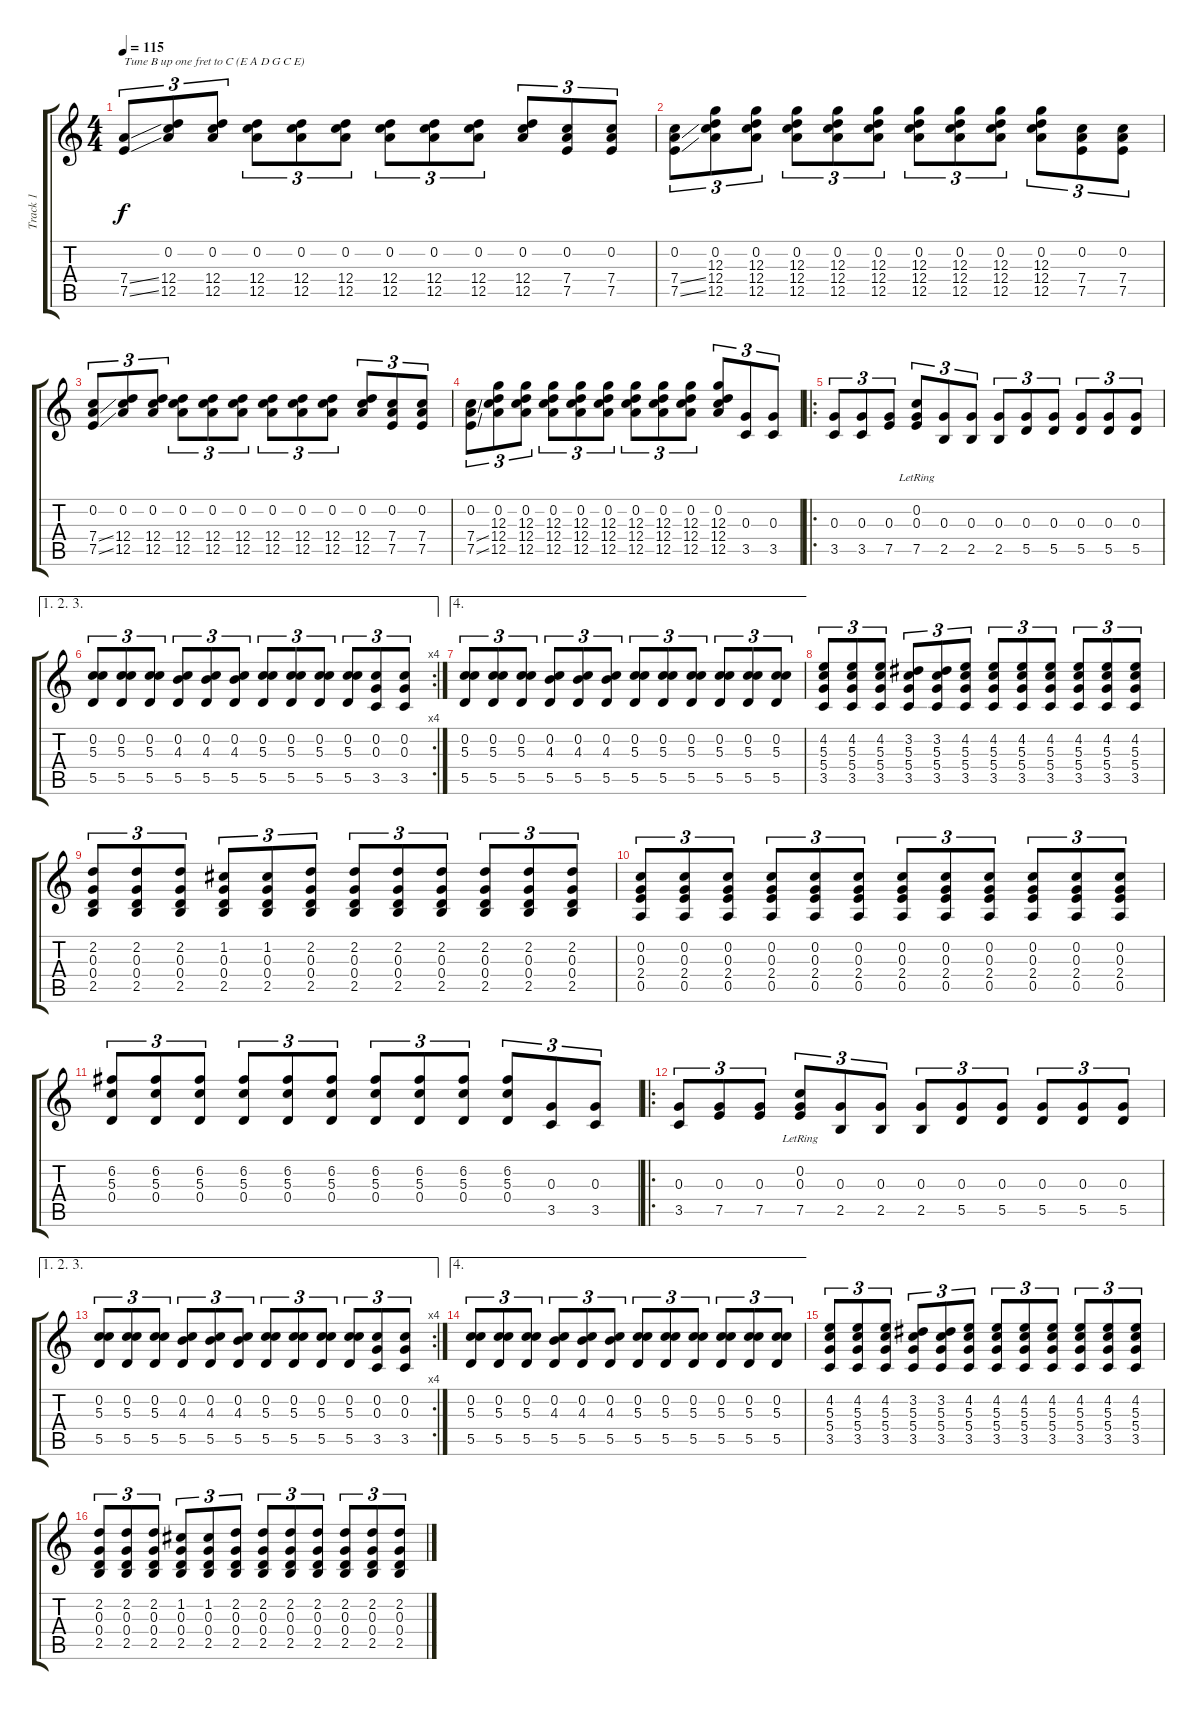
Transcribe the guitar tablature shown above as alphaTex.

\track ("Track 1" "Track 1") {instrument acousticguitarsteel}
\staff {score tabs}
\tuning (E4 C4 G3 D3 A2 E2) {hide}
\ts (4 4)
\tempo 115
\clef g2
\ks c
(7.4{ss} 7.5{ss}).8{tu (3 2) txt "Tune B up one fret to C (E A D G C E)" dy f instrument acousticguitarsteel} (0.2 12.4 12.5).8{tu (3 2)} (0.2 12.4 12.5).8{tu (3 2)} (0.2 12.4 12.5).8{tu (3 2)} (0.2 12.4 12.5).8{tu (3 2)} (0.2 12.4 12.5).8{tu (3 2)} (0.2 12.4 12.5).8{tu (3 2)} (0.2 12.4 12.5).8{tu (3 2)} (0.2 12.4 12.5).8{tu (3 2)} (0.2 12.4 12.5).8{tu (3 2)} (0.2 7.4 7.5).8{tu (3 2)} (0.2 7.4 7.5).8{tu (3 2)} |
(0.2 7.4{ss} 7.5{ss}).8{tu (3 2)} (0.2 12.3 12.4 12.5).8{tu (3 2)} (0.2 12.3 12.4 12.5).8{tu (3 2)} (0.2 12.3 12.4 12.5).8{tu (3 2)} (0.2 12.3 12.4 12.5).8{tu (3 2)} (0.2 12.3 12.4 12.5).8{tu (3 2)} (0.2 12.3 12.4 12.5).8{tu (3 2)} (0.2 12.3 12.4 12.5).8{tu (3 2)} (0.2 12.3 12.4 12.5).8{tu (3 2)} (0.2 12.3 12.4 12.5).8{tu (3 2)} (0.2 7.4 7.5).8{tu (3 2)} (0.2 7.4 7.5).8{tu (3 2)} |
(0.2 7.4{ss} 7.5{ss}).8{tu (3 2)} (0.2 12.4 12.5).8{tu (3 2)} (0.2 12.4 12.5).8{tu (3 2)} (0.2 12.4 12.5).8{tu (3 2)} (0.2 12.4 12.5).8{tu (3 2)} (0.2 12.4 12.5).8{tu (3 2)} (0.2 12.4 12.5).8{tu (3 2)} (0.2 12.4 12.5).8{tu (3 2)} (0.2 12.4 12.5).8{tu (3 2)} (0.2 12.4 12.5).8{tu (3 2)} (0.2 7.4 7.5).8{tu (3 2)} (0.2 7.4 7.5).8{tu (3 2)} |
(0.2 7.4{ss} 7.5{ss}).8{tu (3 2)} (0.2 12.3 12.4 12.5).8{tu (3 2)} (0.2 12.3 12.4 12.5).8{tu (3 2)} (0.2 12.3 12.4 12.5).8{tu (3 2)} (0.2 12.3 12.4 12.5).8{tu (3 2)} (0.2 12.3 12.4 12.5).8{tu (3 2)} (0.2 12.3 12.4 12.5).8{tu (3 2)} (0.2 12.3 12.4 12.5).8{tu (3 2)} (0.2 12.3 12.4 12.5).8{tu (3 2)} (0.2 12.3 12.4 12.5).8{tu (3 2)} (0.3 3.5).8{tu (3 2)} (0.3 3.5).8{tu (3 2)} |
\ro
(0.3 3.5).8{tu (3 2)} (0.3 3.5).8{tu (3 2)} (0.3 7.5).8{tu (3 2)} (0.2{lr} 0.3 7.5).8{tu (3 2)} (0.3 2.5).8{tu (3 2)} (0.3 2.5).8{tu (3 2)} (0.3 2.5).8{tu (3 2)} (0.3 5.5).8{tu (3 2)} (0.3 5.5).8{tu (3 2)} (0.3 5.5).8{tu (3 2)} (0.3 5.5).8{tu (3 2)} (0.3 5.5).8{tu (3 2)} |
\ae (1 2 3)
\rc 4
(0.2 5.3 5.5).8{tu (3 2)} (0.2 5.3 5.5).8{tu (3 2)} (0.2 5.3 5.5).8{tu (3 2)} (0.2 4.3 5.5).8{tu (3 2)} (0.2 4.3 5.5).8{tu (3 2)} (0.2 4.3 5.5).8{tu (3 2)} (0.2 5.3 5.5).8{tu (3 2)} (0.2 5.3 5.5).8{tu (3 2)} (0.2 5.3 5.5).8{tu (3 2)} (0.2 5.3 5.5).8{tu (3 2)} (0.2 0.3 3.5).8{tu (3 2)} (0.2 0.3 3.5).8{tu (3 2)} |
\ae 4
(0.2 5.3 5.5).8{tu (3 2)} (0.2 5.3 5.5).8{tu (3 2)} (0.2 5.3 5.5).8{tu (3 2)} (0.2 4.3 5.5).8{tu (3 2)} (0.2 4.3 5.5).8{tu (3 2)} (0.2 4.3 5.5).8{tu (3 2)} (0.2 5.3 5.5).8{tu (3 2)} (0.2 5.3 5.5).8{tu (3 2)} (0.2 5.3 5.5).8{tu (3 2)} (0.2 5.3 5.5).8{tu (3 2)} (0.2 5.3 5.5).8{tu (3 2)} (0.2 5.3 5.5).8{tu (3 2)} |
(4.2 5.3 5.4 3.5).8{tu (3 2)} (4.2 5.3 5.4 3.5).8{tu (3 2)} (4.2 5.3 5.4 3.5).8{tu (3 2)} (3.2 5.3 5.4 3.5).8{tu (3 2)} (3.2 5.3 5.4 3.5).8{tu (3 2)} (4.2 5.3 5.4 3.5).8{tu (3 2)} (4.2 5.3 5.4 3.5).8{tu (3 2)} (4.2 5.3 5.4 3.5).8{tu (3 2)} (4.2 5.3 5.4 3.5).8{tu (3 2)} (4.2 5.3 5.4 3.5).8{tu (3 2)} (4.2 5.3 5.4 3.5).8{tu (3 2)} (4.2 5.3 5.4 3.5).8{tu (3 2)} |
(2.2 0.3 0.4 2.5).8{tu (3 2)} (2.2 0.3 0.4 2.5).8{tu (3 2)} (2.2 0.3 0.4 2.5).8{tu (3 2)} (1.2 0.3 0.4 2.5).8{tu (3 2)} (1.2 0.3 0.4 2.5).8{tu (3 2)} (2.2 0.3 0.4 2.5).8{tu (3 2)} (2.2 0.3 0.4 2.5).8{tu (3 2)} (2.2 0.3 0.4 2.5).8{tu (3 2)} (2.2 0.3 0.4 2.5).8{tu (3 2)} (2.2 0.3 0.4 2.5).8{tu (3 2)} (2.2 0.3 0.4 2.5).8{tu (3 2)} (2.2 0.3 0.4 2.5).8{tu (3 2)} |
(0.2 0.3 2.4 0.5).8{tu (3 2)} (0.2 0.3 2.4 0.5).8{tu (3 2)} (0.2 0.3 2.4 0.5).8{tu (3 2)} (0.2 0.3 2.4 0.5).8{tu (3 2)} (0.2 0.3 2.4 0.5).8{tu (3 2)} (0.2 0.3 2.4 0.5).8{tu (3 2)} (0.2 0.3 2.4 0.5).8{tu (3 2)} (0.2 0.3 2.4 0.5).8{tu (3 2)} (0.2 0.3 2.4 0.5).8{tu (3 2)} (0.2 0.3 2.4 0.5).8{tu (3 2)} (0.2 0.3 2.4 0.5).8{tu (3 2)} (0.2 0.3 2.4 0.5).8{tu (3 2)} |
(6.2 5.3 0.4).8{tu (3 2)} (6.2 5.3 0.4).8{tu (3 2)} (6.2 5.3 0.4).8{tu (3 2)} (6.2 5.3 0.4).8{tu (3 2)} (6.2 5.3 0.4).8{tu (3 2)} (6.2 5.3 0.4).8{tu (3 2)} (6.2 5.3 0.4).8{tu (3 2)} (6.2 5.3 0.4).8{tu (3 2)} (6.2 5.3 0.4).8{tu (3 2)} (6.2 5.3 0.4).8{tu (3 2)} (0.3 3.5).8{tu (3 2)} (0.3 3.5).8{tu (3 2)} |
\ro
(0.3 3.5).8{tu (3 2)} (0.3 7.5).8{tu (3 2)} (0.3 7.5).8{tu (3 2)} (0.2{lr} 0.3 7.5).8{tu (3 2)} (0.3 2.5).8{tu (3 2)} (0.3 2.5).8{tu (3 2)} (0.3 2.5).8{tu (3 2)} (0.3 5.5).8{tu (3 2)} (0.3 5.5).8{tu (3 2)} (0.3 5.5).8{tu (3 2)} (0.3 5.5).8{tu (3 2)} (0.3 5.5).8{tu (3 2)} |
\ae (1 2 3)
\rc 4
(0.2 5.3 5.5).8{tu (3 2)} (0.2 5.3 5.5).8{tu (3 2)} (0.2 5.3 5.5).8{tu (3 2)} (0.2 4.3 5.5).8{tu (3 2)} (0.2 4.3 5.5).8{tu (3 2)} (0.2 4.3 5.5).8{tu (3 2)} (0.2 5.3 5.5).8{tu (3 2)} (0.2 5.3 5.5).8{tu (3 2)} (0.2 5.3 5.5).8{tu (3 2)} (0.2 5.3 5.5).8{tu (3 2)} (0.2 0.3 3.5).8{tu (3 2)} (0.2 0.3 3.5).8{tu (3 2)} |
\ae 4
(0.2 5.3 5.5).8{tu (3 2)} (0.2 5.3 5.5).8{tu (3 2)} (0.2 5.3 5.5).8{tu (3 2)} (0.2 4.3 5.5).8{tu (3 2)} (0.2 4.3 5.5).8{tu (3 2)} (0.2 4.3 5.5).8{tu (3 2)} (0.2 5.3 5.5).8{tu (3 2)} (0.2 5.3 5.5).8{tu (3 2)} (0.2 5.3 5.5).8{tu (3 2)} (0.2 5.3 5.5).8{tu (3 2)} (0.2 5.3 5.5).8{tu (3 2)} (0.2 5.3 5.5).8{tu (3 2)} |
(4.2 5.3 5.4 3.5).8{tu (3 2)} (4.2 5.3 5.4 3.5).8{tu (3 2)} (4.2 5.3 5.4 3.5).8{tu (3 2)} (3.2 5.3 5.4 3.5).8{tu (3 2)} (3.2 5.3 5.4 3.5).8{tu (3 2)} (4.2 5.3 5.4 3.5).8{tu (3 2)} (4.2 5.3 5.4 3.5).8{tu (3 2)} (4.2 5.3 5.4 3.5).8{tu (3 2)} (4.2 5.3 5.4 3.5).8{tu (3 2)} (4.2 5.3 5.4 3.5).8{tu (3 2)} (4.2 5.3 5.4 3.5).8{tu (3 2)} (4.2 5.3 5.4 3.5).8{tu (3 2)} |
(2.2 0.3 0.4 2.5).8{tu (3 2)} (2.2 0.3 0.4 2.5).8{tu (3 2)} (2.2 0.3 0.4 2.5).8{tu (3 2)} (1.2 0.3 0.4 2.5).8{tu (3 2)} (1.2 0.3 0.4 2.5).8{tu (3 2)} (2.2 0.3 0.4 2.5).8{tu (3 2)} (2.2 0.3 0.4 2.5).8{tu (3 2)} (2.2 0.3 0.4 2.5).8{tu (3 2)} (2.2 0.3 0.4 2.5).8{tu (3 2)} (2.2 0.3 0.4 2.5).8{tu (3 2)} (2.2 0.3 0.4 2.5).8{tu (3 2)} (2.2 0.3 0.4 2.5).8{tu (3 2)}
